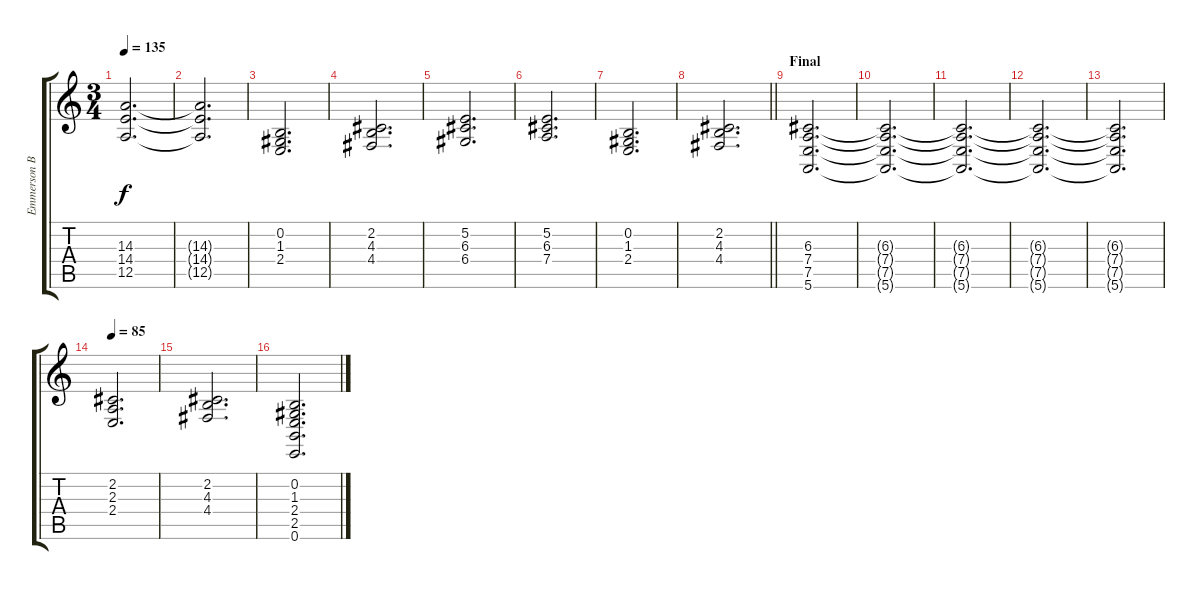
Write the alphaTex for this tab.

\track ("Emmerson Burton" "Emmerson B") {instrument pad1newage}
\staff {score tabs}
\tuning (E4 B3 G3 D3 A2 E2) {hide}
\ts (3 4)
\tempo 135
\clef g2
\ks c
(14.3 14.4 12.5).2{d dy f} |
(14.3{t} 14.4{t} 12.5{t}).2{d} |
(0.2 1.3 2.4).2{d} |
(2.2 4.3 4.4).2{d} |
(5.2 6.3 6.4).2{d} |
(5.2 6.3 7.4).2{d} |
(0.2 1.3 2.4).2{d} |
\barLineRight lightlight
(2.2 4.3 4.4).2{d} |
\section ("" "Final")
(6.3 7.4 7.5 5.6).2{d} |
(6.3{t} 7.4{t} 7.5{t} 5.6{t}).2{d} |
(6.3{t} 7.4{t} 7.5{t} 5.6{t}).2{d} |
(6.3{t} 7.4{t} 7.5{t} 5.6{t}).2{d} |
(6.3{t} 7.4{t} 7.5{t} 5.6{t}).2{d} |
\tempo 85
(2.2 2.3 2.4).2{d} |
(2.2 4.3 4.4).2{d} |
(0.2 1.3 2.4 2.5 0.6).2{d}
